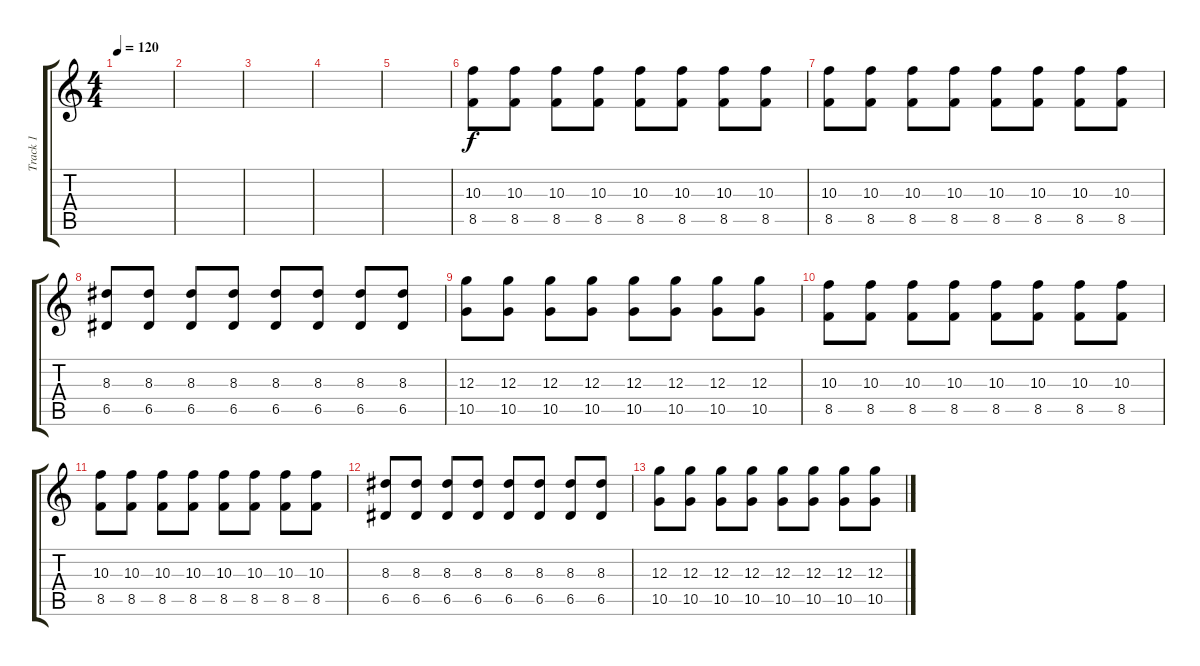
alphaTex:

\track ("Track 1" "Track 1") {instrument distortionguitar}
\staff {score tabs}
\tuning (E4 B3 G3 D3 A2 D2) {hide}
\ts (4 4)
\tempo 120
\clef g2
\ks c
|
|
|
|
|
(10.3 8.5).8 (10.3 8.5).8 (10.3 8.5).8 (10.3 8.5).8 (10.3 8.5).8 (10.3 8.5).8 (10.3 8.5).8 (10.3 8.5).8 |
(10.3 8.5).8 (10.3 8.5).8 (10.3 8.5).8 (10.3 8.5).8 (10.3 8.5).8 (10.3 8.5).8 (10.3 8.5).8 (10.3 8.5).8 |
(8.3 6.5).8 (8.3 6.5).8 (8.3 6.5).8 (8.3 6.5).8 (8.3 6.5).8 (8.3 6.5).8 (8.3 6.5).8 (8.3 6.5).8 |
(12.3 10.5).8 (12.3 10.5).8 (12.3 10.5).8 (12.3 10.5).8 (12.3 10.5).8 (12.3 10.5).8 (12.3 10.5).8 (12.3 10.5).8 |
(10.3 8.5).8 (10.3 8.5).8 (10.3 8.5).8 (10.3 8.5).8 (10.3 8.5).8 (10.3 8.5).8 (10.3 8.5).8 (10.3 8.5).8 |
(10.3 8.5).8 (10.3 8.5).8 (10.3 8.5).8 (10.3 8.5).8 (10.3 8.5).8 (10.3 8.5).8 (10.3 8.5).8 (10.3 8.5).8 |
(8.3 6.5).8 (8.3 6.5).8 (8.3 6.5).8 (8.3 6.5).8 (8.3 6.5).8 (8.3 6.5).8 (8.3 6.5).8 (8.3 6.5).8 |
(12.3 10.5).8 (12.3 10.5).8 (12.3 10.5).8 (12.3 10.5).8 (12.3 10.5).8 (12.3 10.5).8 (12.3 10.5).8 (12.3 10.5).8
